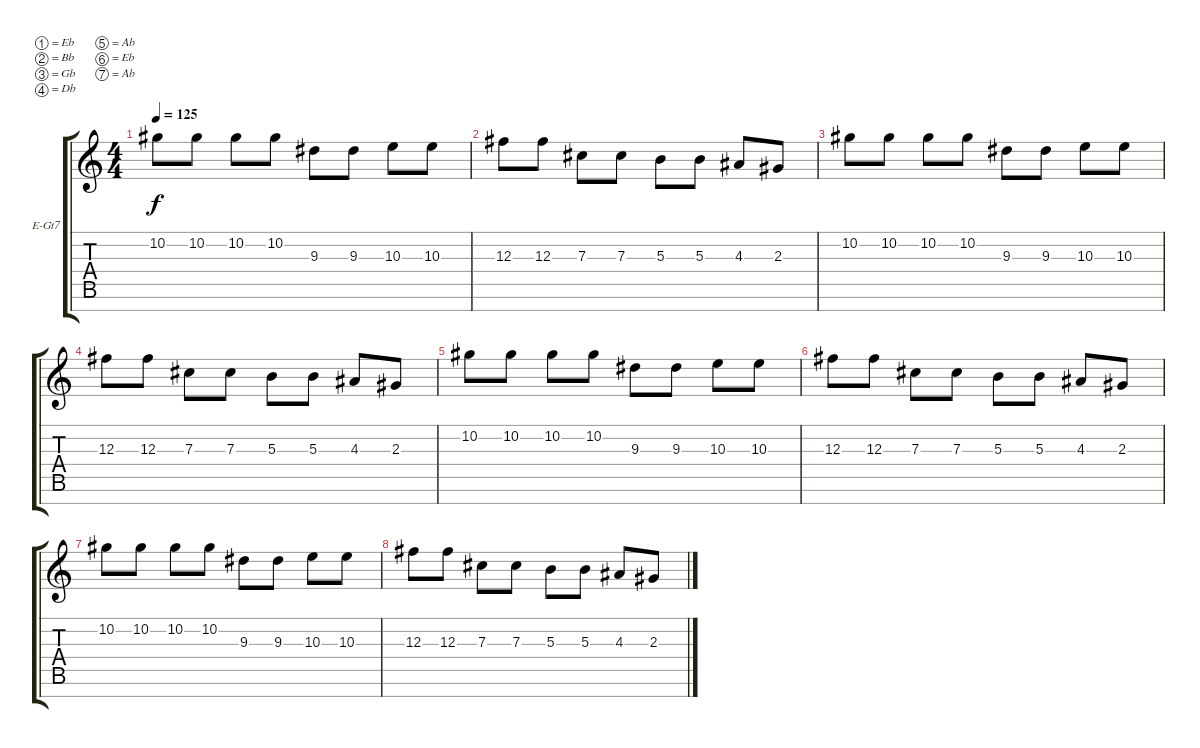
\defaultSystemsLayout 4
\bracketExtendMode groupsimilarinstruments
\firstSystemTrackNameOrientation horizontal
\otherSystemsTrackNameOrientation horizontal
\track ("Electric Guitar" "E-Gt7") {instrument distortionguitar}
\staff {score tabs}
\tuning (Eb4 Bb3 Gb3 Db3 Ab2 Eb2 Ab1)
\ts (4 4)
\tempo 125
\clef g2
\ks c
10.2.8{dy f} 10.2.8 10.2.8 10.2.8 9.3.8 9.3.8 10.3.8 10.3.8 |
12.3.8 12.3.8 7.3.8 7.3.8 5.3.8 5.3.8 4.3.8 2.3.8 |
10.2.8 10.2.8 10.2.8 10.2.8 9.3.8 9.3.8 10.3.8 10.3.8 |
12.3.8 12.3.8 7.3.8 7.3.8 5.3.8 5.3.8 4.3.8 2.3.8 |
10.2.8 10.2.8 10.2.8 10.2.8 9.3.8 9.3.8 10.3.8 10.3.8 |
12.3.8 12.3.8 7.3.8 7.3.8 5.3.8 5.3.8 4.3.8 2.3.8 |
10.2.8 10.2.8 10.2.8 10.2.8 9.3.8 9.3.8 10.3.8 10.3.8 |
12.3.8 12.3.8 7.3.8 7.3.8 5.3.8 5.3.8 4.3.8 2.3.8
